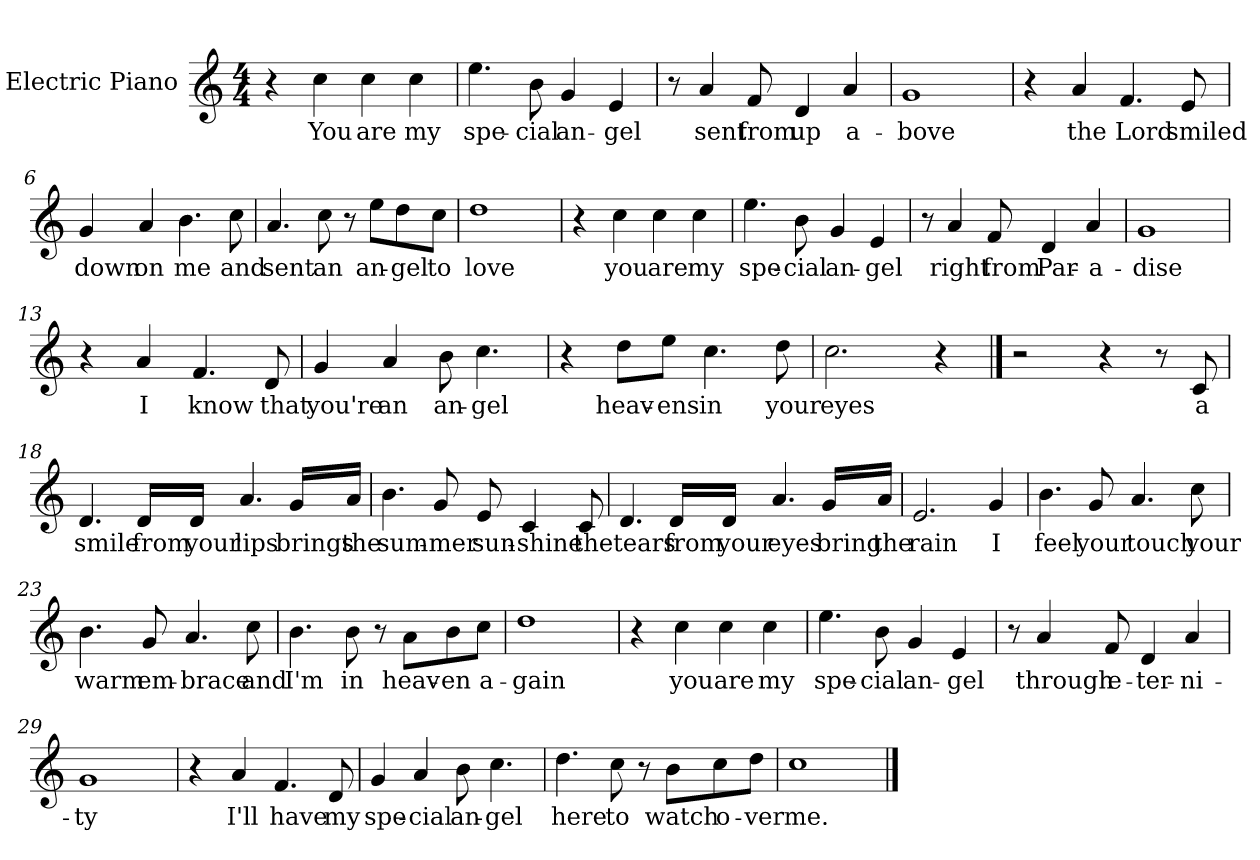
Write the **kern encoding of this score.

**kern	**text
*part1	*part1
*staff1	*staff1
*I"Electric Piano	*
*I'E.Pno	*
*clefG2	*
*k[]	*
*C:	*
*M4/4	*
=1	=1
4r	.
4cc\	You
4cc\	are
4cc\	my
=2	=2
4.ee\	spe-
8b\	-cial
4g/	an-
4e/	-gel
=3	=3
8r	.
4a/	sent
8f/	from
4d/	up
4a/	a-
=4	=4
1g	-bove
!!LO:LB:g=z
=5	=5
4r	.
4a/	the
4.f/	Lord
8e/	smiled
=6	=6
4g/	down
4a/	on
4.b\	me
8cc\	and
=7	=7
4.a/	sent
8cc\	an
8r	.
8ee\L	an-
8dd\	-gel
8cc\J	to
=8	=8
1dd	love
=9	=9
4r	.
4cc\	you
4cc\	are
4cc\	my
!!LO:LB:g=z
=10	=10
4.ee\	spe-
8b\	-cial
4g/	an-
4e/	-gel
=11	=11
8r	.
4a/	right
8f/	from
4d/	Par-
4a/	-a-
=12	=12
1g	-dise
=13	=13
4r	.
4a/	I
4.f/	know
8d/	that
=14	=14
4g/	you're
4a/	an
8b\	an-
4.cc\	-gel
!!LO:LB:g=z
=15	=15
4r	.
8dd\L	heav-
8ee\J	ens
4.cc\	in
8dd\	your
=16	=16
2.cc\	eyes
4r	.
==17	==17
2r	.
4r	.
8r	.
8c/	a
=18	=18
4.d/	smile
16d/L	from
16d/J	your
4.a/	lips
16g/L	brings
16a/J	the
!!LO:LB:g=z
=19	=19
4.b\	sum-
8g/	-mer
8e/	sun-
4c/	-shine
8c/	the
=20	=20
4.d/	tears
16d/L	from
16d/J	your
4.a/	eyes
16g/L	bring
16a/J	the
=21	=21
2.e/	rain
4g/	I
!!LO:LB:g=z
=22	=22
4.b\	feel
8g/	your
4.a/	touch
8cc\	your
=23	=23
4.b\	warm
8g/	em-
4.a/	-brace
8cc\	and
=24	=24
4.b\	I'm
8b\	in
8r	.
8a\L	heav-
8b\	-en
8cc\J	a-
=25	=25
1dd	-gain
!!LO:LB:g=z
=26	=26
4r	.
4cc\	you
4cc\	are
4cc\	my
=27	=27
4.ee\	spe-
8b\	-cial
4g/	an-
4e/	-gel
=28	=28
8r	.
4a/	through
8f/	e-
4d/	-ter-
4a/	-ni-
=29	=29
1g	-ty
=30	=30
4r	.
4a/	I'll
4.f/	have
8d/	my
!!LO:LB:g=z
=31	=31
4g/	spe-
4a/	-cial
8b\	an-
4.cc\	gel
=32	=32
4.dd\	here
8cc\	to
8r	.
8b\L	watch
8cc\	o-
8dd\J	-ver
=33	=33
1cc	me.
==	==
*-	*-
